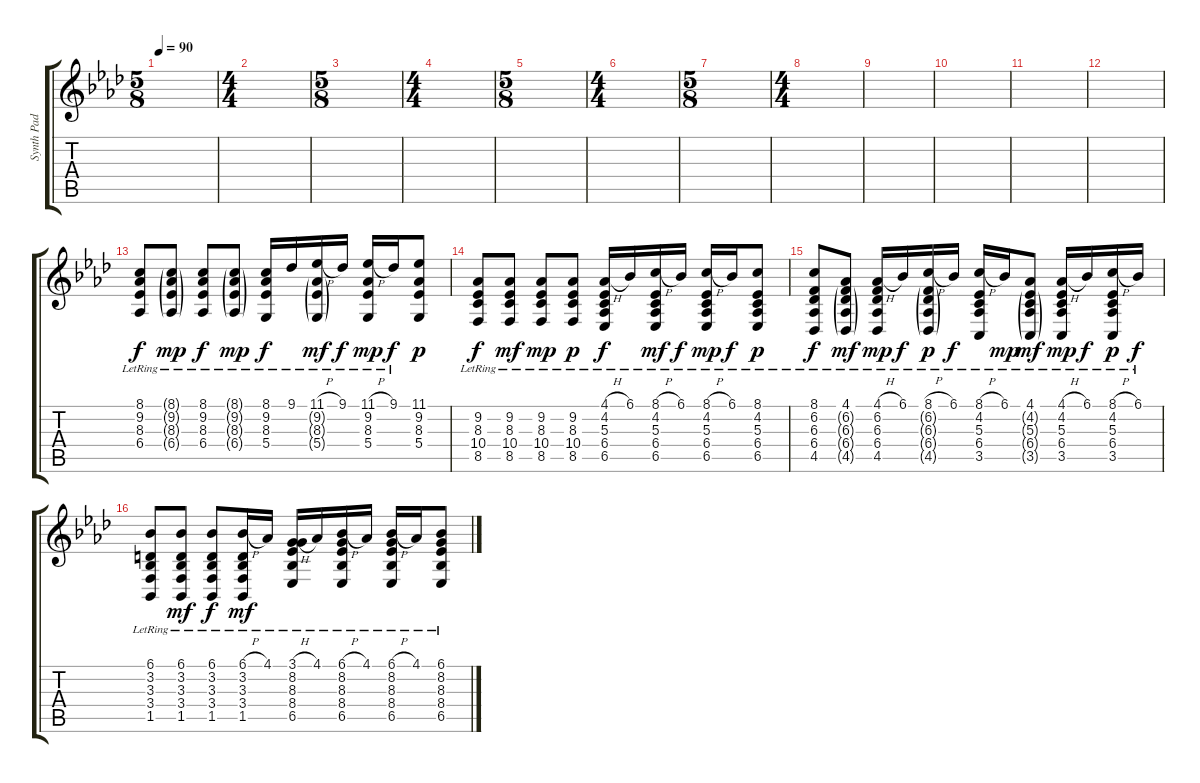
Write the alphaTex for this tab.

\track ("Synth Pad 2" "Synth Pad ") {instrument stringensemble1}
\staff {score tabs}
\tuning (E4 B3 G3 D3 A2 E2) {hide}
\ts (5 8)
\tempo 90
\clef g2
\ks ab
|
\ts (4 4)
|
\ts (5 8)
|
\ts (4 4)
|
\ts (5 8)
|
\ts (4 4)
|
\ts (5 8)
|
\ts (4 4)
|
|
|
|
|
(8.1{lr} 9.2{lr} 8.3{lr} 6.4{lr}).8{volume 12 instrument harpsichord} (8.1{g lr} 9.2{g lr} 8.3{g lr} 6.4{g lr}).8{dy mp} (8.1{lr} 9.2{lr} 8.3{lr} 6.4{lr}).8{dy f} (8.1{g lr} 9.2{g lr} 8.3{g lr} 6.4{g lr}).8{dy mp} (8.1{lr} 9.2 8.3 5.4).16{dy f} 9.1{lr}.16 (11.1{h lr} 9.2{g} 8.3{g} 5.4{g}).16{dy mf} 9.1{lr}.16{dy f} (11.1{h lr} 9.2 8.3 5.4).16{dy mp} 9.1{lr}.16{dy f} (11.1 9.2 8.3 5.4).8{dy p} |
(9.2{lr} 8.3{lr} 10.4{lr} 8.5{lr}).8{dy f} (9.2{lr} 8.3{lr} 10.4{lr} 8.5{lr}).8{dy mf} (9.2{lr} 8.3{lr} 10.4{lr} 8.5{lr}).8{dy mp} (9.2{lr} 8.3{lr} 10.4{lr} 8.5{lr}).8{dy p} (4.1{h lr} 4.2{lr} 5.3{lr} 6.4{lr} 6.5{lr}).16{dy f} 6.1{lr}.16 (8.1{h lr} 4.2{lr} 5.3{lr} 6.4{lr} 6.5{lr}).16{dy mf} 6.1{lr}.16{dy f} (8.1{h lr} 4.2 5.3 6.4 6.5).16{dy mp} 6.1{lr}.16{dy f} (8.1{lr} 4.2 5.3 6.4 6.5).8{dy p} |
(8.1{lr} 6.2{lr} 6.3{lr} 6.4{lr} 4.5{lr}).8{dy f} (4.1{lr} 6.2{g lr} 6.3{g lr} 6.4{g lr} 4.5{g lr}).8{dy mf} (4.1{h lr} 6.2{lr} 6.3{lr} 6.4{lr} 4.5{lr}).16{dy mp} 6.1{lr}.16{dy f} (8.1{h lr} 6.2{g lr} 6.3{g lr} 6.4{g lr} 4.5{g lr}).16{dy p} 6.1{lr}.16{dy f} (8.1{h lr} 4.2{lr} 5.3{lr} 6.4{lr} 3.5{lr}).16 6.1{lr}.16{dy mp} (4.1{lr} 4.2{g lr} 5.3{g lr} 6.4{g lr} 3.5{g lr}).8{dy mf} (4.1{h lr} 4.2 5.3 6.4 3.5).16{dy mp} 6.1{lr}.16{dy f} (8.1{h lr} 4.2 5.3 6.4 3.5).16{dy p} 6.1{lr}.16{dy f} |
(6.1{lr} 3.2{lr} 3.3{lr} 3.4{lr} 1.5{lr}).8 (6.1{lr} 3.2{lr} 3.3{lr} 3.4{lr} 1.5{lr}).8{dy mf} (6.1{lr} 3.2{lr} 3.3{lr} 3.4{lr} 1.5{lr}).8{dy f} (6.1{h lr} 3.2{lr} 3.3{lr} 3.4{lr} 1.5{lr}).16{dy mf} 4.1{lr}.16 (3.1{h lr} 8.2{lr} 8.3{lr} 8.4{lr} 6.5{lr}).16 4.1{lr}.16 (6.1{h lr} 8.2{lr} 8.3{lr} 8.4{lr} 6.5{lr}).16 4.1{lr}.16 (6.1{h lr} 8.2{lr} 8.3{lr} 8.4{lr} 6.5{lr}).16 4.1{lr}.16 (6.1{lr} 8.2{lr} 8.3{lr} 8.4{lr} 6.5{lr}).8
